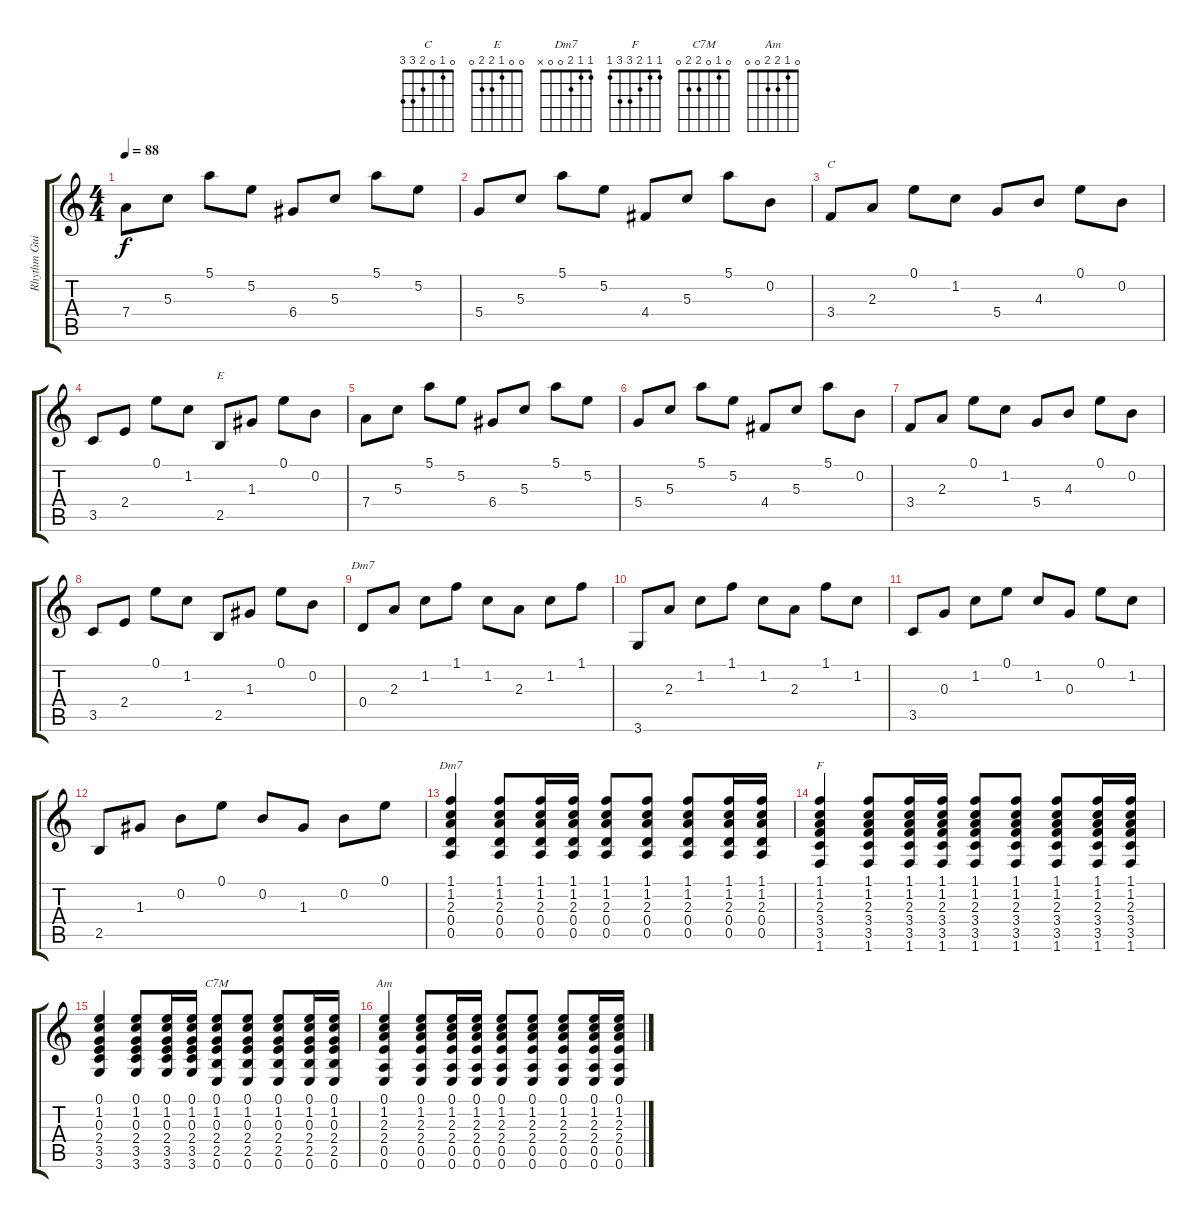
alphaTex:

\track ("Rhythm Guitar" "Rhythm Gui") {instrument acousticguitarsteel}
\staff {score tabs}
\tuning (E4 B3 G3 D3 A2 E2) {hide}
\chord ("C" 0 1 0 2 3 3)
\chord ("E" 0 0 1 2 2 0)
\chord ("Dm7" 1 1 2 0 x x)
\chord ("Dm7" 1 1 2 0 0 x)
\chord ("F" 1 1 2 3 3 1)
\chord ("C7M" 0 1 0 2 2 0)
\chord ("Am" 0 1 2 2 0 0)
\ts (4 4)
\tempo 88
\clef g2
\ks c
7.4.8{dy f} 5.3.8 5.1.8 5.2.8 6.4.8 5.3.8 5.1.8 5.2.8 |
5.4.8 5.3.8 5.1.8 5.2.8 4.4.8 5.3.8 5.1.8 0.2.8 |
3.4.8{ch "C"} 2.3.8 0.1.8 1.2.8 5.4.8 4.3.8 0.1.8 0.2.8 |
3.5.8 2.4.8 0.1.8 1.2.8 2.5.8{ch "E"} 1.3.8 0.1.8 0.2.8 |
7.4.8 5.3.8 5.1.8 5.2.8 6.4.8 5.3.8 5.1.8 5.2.8 |
5.4.8 5.3.8 5.1.8 5.2.8 4.4.8 5.3.8 5.1.8 0.2.8 |
3.4.8 2.3.8 0.1.8 1.2.8 5.4.8 4.3.8 0.1.8 0.2.8 |
3.5.8 2.4.8 0.1.8 1.2.8 2.5.8 1.3.8 0.1.8 0.2.8 |
0.4.8{ch "Dm7"} 2.3.8 1.2.8 1.1.8 1.2.8 2.3.8 1.2.8 1.1.8 |
3.6.8 2.3.8 1.2.8 1.1.8 1.2.8 2.3.8 1.1.8 1.2.8 |
3.5.8 0.3.8 1.2.8 0.1.8 1.2.8 0.3.8 0.1.8 1.2.8 |
2.5.8 1.3.8 0.2.8 0.1.8 0.2.8 1.3.8 0.2.8 0.1.8 |
(1.1 1.2 2.3 0.4 0.5).4{ch "Dm7"} (1.1 1.2 2.3 0.4 0.5).8 (1.1 1.2 2.3 0.4 0.5).16 (1.1 1.2 2.3 0.4 0.5).16 (1.1 1.2 2.3 0.4 0.5).8 (1.1 1.2 2.3 0.4 0.5).8 (1.1 1.2 2.3 0.4 0.5).8 (1.1 1.2 2.3 0.4 0.5).16 (1.1 1.2 2.3 0.4 0.5).16 |
(1.1 1.2 2.3 3.4 3.5 1.6).4{ch "F"} (1.1 1.2 2.3 3.4 3.5 1.6).8 (1.1 1.2 2.3 3.4 3.5 1.6).16 (1.1 1.2 2.3 3.4 3.5 1.6).16 (1.1 1.2 2.3 3.4 3.5 1.6).8 (1.1 1.2 2.3 3.4 3.5 1.6).8 (1.1 1.2 2.3 3.4 3.5 1.6).8 (1.1 1.2 2.3 3.4 3.5 1.6).16 (1.1 1.2 2.3 3.4 3.5 1.6).16 |
(0.1 1.2 0.3 2.4 3.5 3.6).4 (0.1 1.2 0.3 2.4 3.5 3.6).8 (0.1 1.2 0.3 2.4 3.5 3.6).16 (0.1 1.2 0.3 2.4 3.5 3.6).16 (0.1 1.2 0.3 2.4 2.5 0.6).8{ch "C7M"} (0.1 1.2 0.3 2.4 2.5 0.6).8 (0.1 1.2 0.3 2.4 2.5 0.6).8 (0.1 1.2 0.3 2.4 2.5 0.6).16 (0.1 1.2 0.3 2.4 2.5 0.6).16 |
(0.1 1.2 2.3 2.4 0.5 0.6).4{ch "Am"} (0.1 1.2 2.3 2.4 0.5 0.6).8 (0.1 1.2 2.3 2.4 0.5 0.6).16 (0.1 1.2 2.3 2.4 0.5 0.6).16 (0.1 1.2 2.3 2.4 0.5 0.6).8 (0.1 1.2 2.3 2.4 0.5 0.6).8 (0.1 1.2 2.3 2.4 0.5 0.6).8 (0.1 1.2 2.3 2.4 0.5 0.6).16 (0.1 1.2 2.3 2.4 0.5 0.6).16
